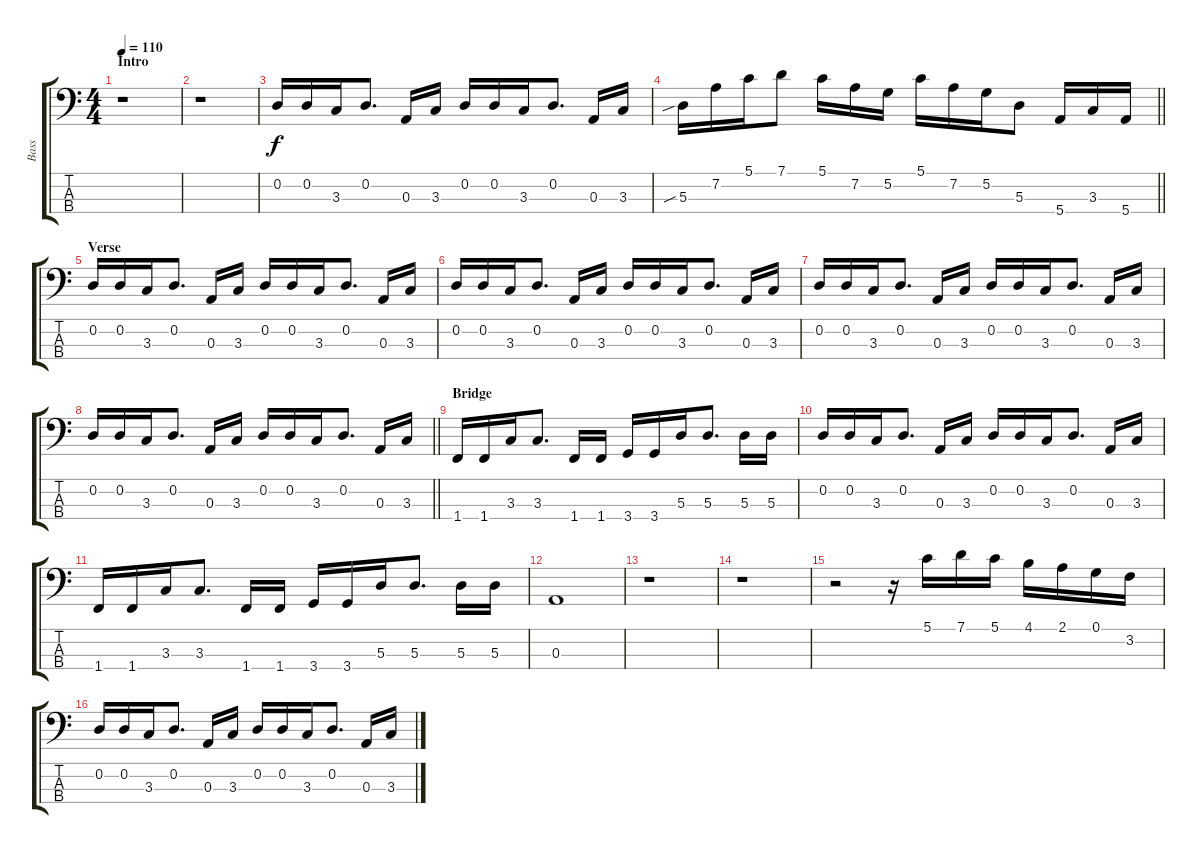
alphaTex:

\track ("Bass" "Bass") {instrument electricbassfinger}
\staff {score tabs}
\tuning (G2 D2 A1 E1) {hide}
\ts (4 4)
\section ("" "Intro")
\tempo 110
\clef f4
\ks c
r.1{dy f instrument electricbassfinger} |
r.1 |
0.2.16 0.2.16 3.3.16 0.2.8{d} 0.3.16 3.3.16 0.2.16 0.2.16 3.3.16 0.2.8{d} 0.3.16 3.3.16 |
\barLineRight lightlight
5.3{sib}.16 7.2.16 5.1.16 7.1.8 5.1.16 7.2.16 5.2.16 5.1.16 7.2.16 5.2.16 5.3.8 5.4.16 3.3.16 5.4.16 |
\section ("" "Verse")
0.2.16 0.2.16 3.3.16 0.2.8{d} 0.3.16 3.3.16 0.2.16 0.2.16 3.3.16 0.2.8{d} 0.3.16 3.3.16 |
0.2.16 0.2.16 3.3.16 0.2.8{d} 0.3.16 3.3.16 0.2.16 0.2.16 3.3.16 0.2.8{d} 0.3.16 3.3.16 |
0.2.16 0.2.16 3.3.16 0.2.8{d} 0.3.16 3.3.16 0.2.16 0.2.16 3.3.16 0.2.8{d} 0.3.16 3.3.16 |
\barLineRight lightlight
0.2.16 0.2.16 3.3.16 0.2.8{d} 0.3.16 3.3.16 0.2.16 0.2.16 3.3.16 0.2.8{d} 0.3.16 3.3.16 |
\section ("" "Bridge")
1.4.16 1.4.16 3.3.16 3.3.8{d} 1.4.16 1.4.16 3.4.16 3.4.16 5.3.16 5.3.8{d} 5.3.16 5.3.16 |
0.2.16 0.2.16 3.3.16 0.2.8{d} 0.3.16 3.3.16 0.2.16 0.2.16 3.3.16 0.2.8{d} 0.3.16 3.3.16 |
1.4.16 1.4.16 3.3.16 3.3.8{d} 1.4.16 1.4.16 3.4.16 3.4.16 5.3.16 5.3.8{d} 5.3.16 5.3.16 |
0.3.1 |
r.1 |
r.1 |
r.2 r.16 5.1.16 7.1.16 5.1.16 4.1.16 2.1.16 0.1.16 3.2.16 |
0.2.16 0.2.16 3.3.16 0.2.8{d} 0.3.16 3.3.16 0.2.16 0.2.16 3.3.16 0.2.8{d} 0.3.16 3.3.16
